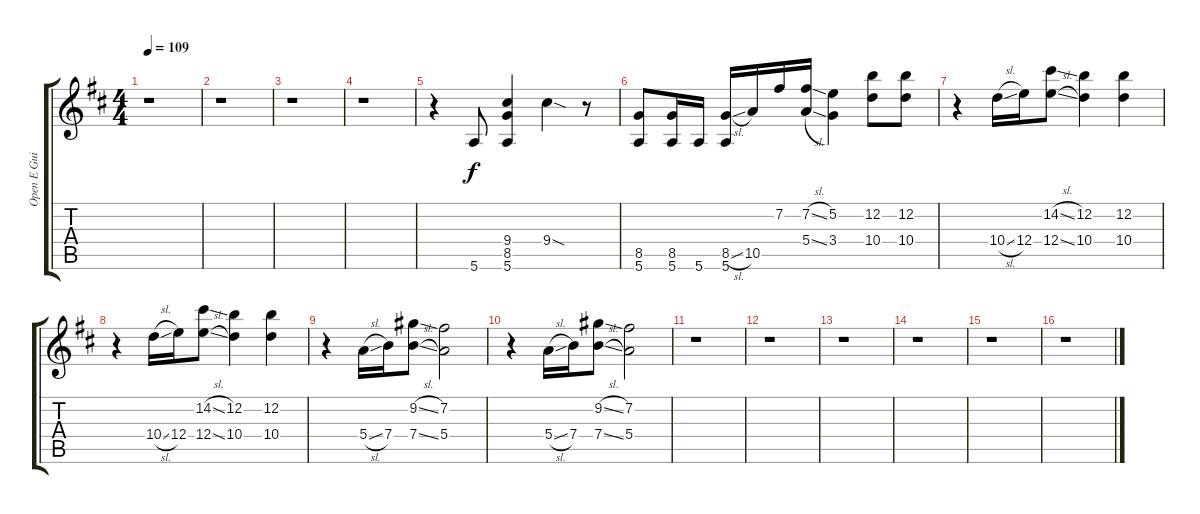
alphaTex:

\track ("Open E Guitar" "Open E Gui") {instrument distortionguitar}
\staff {score tabs}
\tuning (E4 B3 Ab3 E3 B2 E2) {hide}
\ts (4 4)
\tempo 109
\clef g2
\ks d
r.1{dy f} |
r.1 |
r.1 |
r.1 |
r.4 5.6.8 (9.4 8.5 5.6).4 9.4{sod}.4 r.8 |
(8.5 5.6).8 (8.5 5.6).16 5.6.16 (8.5{sl} 5.6).16 10.5.16 7.2.16 (7.2{sl} 5.4{sl}).16 (5.2 3.4).4 (12.2 10.4).8 (12.2 10.4).8 |
r.4 10.4{sl}.16 12.4.16 (14.2{sl} 12.4{sl}).8 (12.2 10.4).4 (12.2 10.4).4 |
r.4 10.4{sl}.16 12.4.16 (14.2{sl} 12.4{sl}).8 (12.2 10.4).4 (12.2 10.4).4 |
r.4 5.4{sl}.16 7.4.16 (9.2{sl} 7.4{sl}).8 (7.2 5.4).2 |
r.4 5.4{sl}.16 7.4.16 (9.2{sl} 7.4{sl}).8 (7.2 5.4).2 |
r.1 |
r.1 |
r.1 |
r.1 |
r.1 |
r.1
